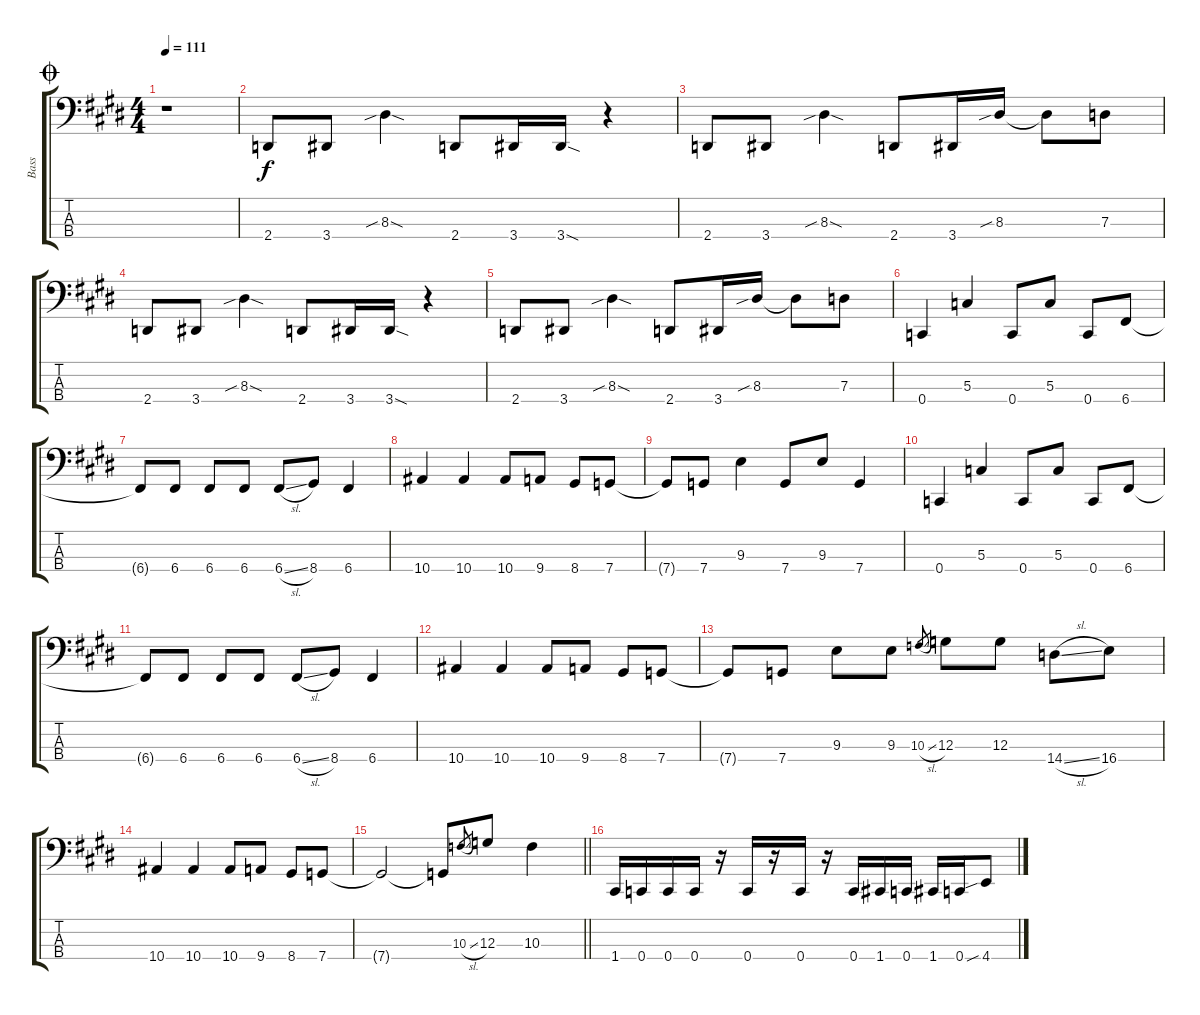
\track ("Bass" "Bass") {instrument electricbasspick}
\staff {score tabs}
\tuning (F2 C2 G1 C1) {hide}
\ts (4 4)
\jump coda
\tempo 111
\clef f4
\ks c#minor
r.1{dy f} |
2.4.8 3.4.8 8.3{sib sod}.4 2.4.8 3.4.16 3.4{sod}.16 r.4 |
\ks e
2.4.8 3.4.8 8.3{sib sod}.4 2.4.8 3.4.16 8.3{sib}.16 8.3{t}.8 7.3.8 |
\ks c#minor
2.4.8 3.4.8 8.3{sib sod}.4 2.4.8 3.4.16 3.4{sod}.16 r.4 |
2.4.8 3.4.8 8.3{sib sod}.4 2.4.8 3.4.16 8.3{sib}.16 8.3{t}.8 7.3.8 |
\ks e
0.4.4 5.3.4 0.4.8 5.3.8 0.4.8 6.4.8 |
\ks c#minor
6.4{t}.8 6.4.8 6.4.8 6.4.8 6.4{sl}.8 8.4.8 6.4.4 |
10.4.4 10.4.4 10.4.8 9.4.8 8.4.8 7.4.8 |
\ks e
7.4{t}.8 7.4.8 9.3.4 7.4.8 9.3.8 7.4.4 |
\ks c#minor
0.4.4 5.3.4 0.4.8 5.3.8 0.4.8 6.4.8 |
6.4{t}.8 6.4.8 6.4.8 6.4.8 6.4{sl}.8 8.4.8 6.4.4 |
\ks e
10.4.4 10.4.4 10.4.8 9.4.8 8.4.8 7.4.8 |
\ks c#minor
7.4{t}.8 7.4.8 9.3.8 9.3.8 10.3{sl}.8{gr} 12.3.8 12.3.8 14.4{sl}.8 16.4.8 |
10.4.4 10.4.4 10.4.8 9.4.8 8.4.8 7.4.8 |
\barLineRight lightlight
\ks e
7.4{t}.2 7.4{t}.8 10.3{sl}.8{gr} 12.3.8 10.3.4 |
\section ("" " ")
\ks c#minor
1.4.16 0.4.16 0.4.16 0.4.16 r.16 0.4.16 r.16 0.4.16 r.16 0.4.16 1.4.16 0.4.16 1.4.16 0.4.16 4.4{sib}.8
